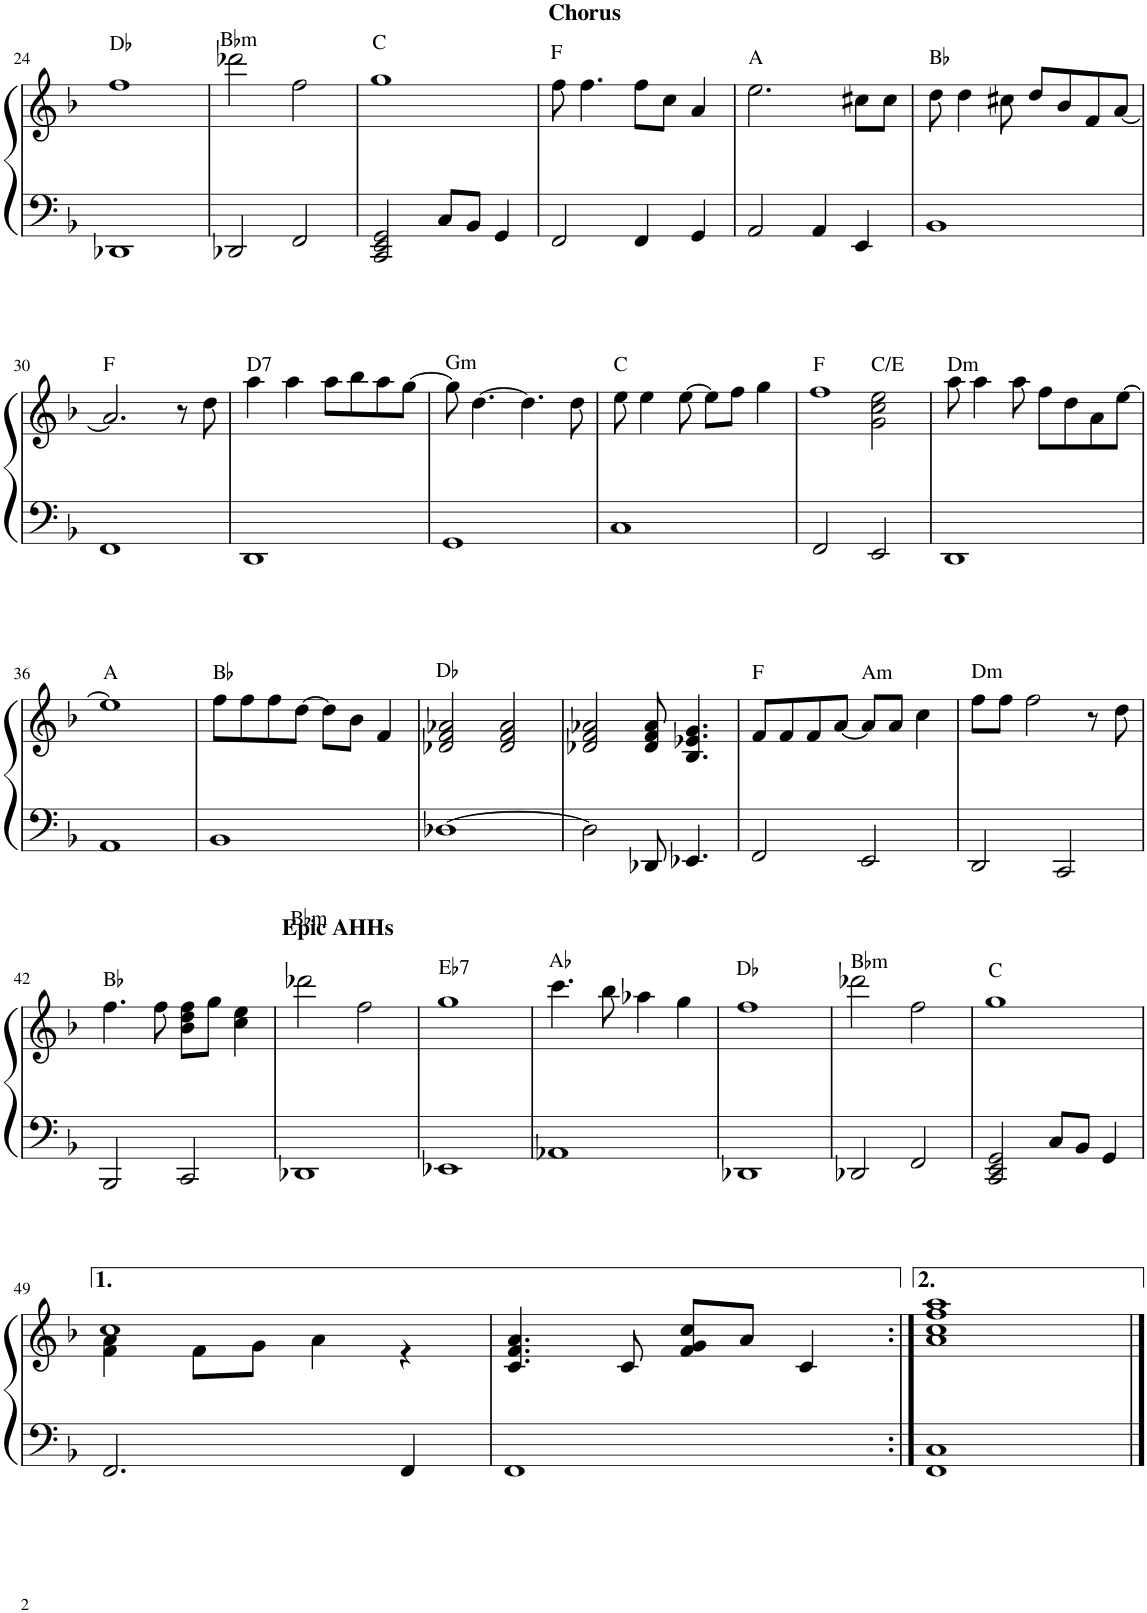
**kern	**kern
*part1	*part1
*staff2	*staff1
*I"Piano	*
*I'Pno.	*
!!LO:PB:g=z
*clefF4	*clefG2
*k[b-]	*k[b-]
*M4/4	*M4/4
=24	=24
!	!LO:TX:a:t=D♭
1DD-X	1ff
=25	=25
!	!LO:TX:a:t=B♭m
2DD-X/	2ddd-X\
2FF/	2ff\
=26	=26
!	!LO:TX:a:t=C
2CC/ 2EE/ 2GG/	1gg
8C/L	.
8BB-/J	.
4GG/	.
=27	=27
!	!LO:TX:a:B:t=Chorus
!	!LO:TX:a:t=F
2FF/	8ff\
.	4.ff\
4FF/	8ff\L
.	8cc\J
4GG/	4a/
=28	=28
!	!LO:TX:a:t=A
2AA/	2.ee\
4AA/	.
4EE/	8cc#X\L
.	8cc#\J
=29	=29
!	!LO:TX:a:t=B♭
1BB-	8dd\
.	4dd\
.	8cc#X\
.	8dd/L
.	8b-/
.	8f/
.	[8a/J
!!LO:LB:g=z
=30	=30
!	!LO:TX:a:t=F
1FF	2.a/]
.	8r
.	8dd\
=31	=31
!	!LO:TX:a:t=D7
1DD	4aa\
.	4aa\
.	8aa\L
.	8bb-\
.	8aa\
.	[8gg\J
=32	=32
!	!LO:TX:a:t=Gm
1GG	8gg\]
.	[4.dd\
.	4.dd\]
.	8dd\
=33	=33
!	!LO:TX:a:t=C
1C	8ee\
.	4ee\
.	[8ee\
.	8ee\L]
.	8ff\J
.	4gg\
=34	=34
*	*^
!	!LO:TX:a:t=F	!
2FF/	1ff	2ryy
!	!	!LO:TX:a:t=C/E
2EE/	.	2g\ 2cc\ 2ee\
=35	=35	=35
!	!LO:TX:a:t=Dm	!
*	*v	*v
1DD	8aa\
.	4aa\
.	8aa\
.	8ff\L
.	8dd\
.	8a\
.	[8ee\J
!!LO:LB:g=z
=36	=36
!	!LO:TX:a:t=A
1AA	1ee]
=37	=37
!	!LO:TX:a:t=B♭
1BB-	8ff\L
.	8ff\
.	8ff\
.	[8dd\J
.	8dd\L]
.	8b-\J
.	4f/
=38	=38
!	!LO:TX:a:t=D♭
[1D-X	2d-X/ 2f/ 2a-X/
.	2d-/ 2f/ 2a-/
=39	=39
2D-\]	2d-X/ 2f/ 2a-X/
8DD-X/	8d-/ 8f/ 8a-/
4.EE-X/	4.B-/ 4.e-X/ 4.g/
=40	=40
!	!LO:TX:a:t=F
2FF/	8f/L
.	8f/
.	8f/
.	[8a/J
!	!LO:TX:a:t=Am
2EE/	8a/L]
.	8a/J
.	4cc\
=41	=41
!	!LO:TX:a:t=Dm
2DD/	8ff\L
.	8ff\J
.	2ff\
2CC/	.
.	8r
.	8dd\
!!LO:LB:g=z
=42	=42
!	!LO:TX:a:t=B♭
2BBB-/	4.ff\
.	8ff\
2CC/	8b-\ 8dd\ 8ff\L
.	8gg\J
.	4cc\ 4ee\
=43	=43
!	!LO:TX:a:t=B♭m
!	!LO:TX:a:B:t=Epic AHHs
1DD-X	2ddd-X\
.	2ff\
=44	=44
!	!LO:TX:a:t=E♭7
1EE-X	1gg
=45	=45
!	!LO:TX:a:t=A♭
1AA-X	4.ccc\
.	8bb-\
.	4aa-X\
.	4gg\
=46	=46
!	!LO:TX:a:t=D♭
1DD-X	1ff
=47	=47
!	!LO:TX:a:t=B♭m
2DD-X/	2ddd-X\
2FF/	2ff\
=48	=48
!	!LO:TX:a:t=C
2CC/ 2EE/ 2GG/	1gg
8C/L	.
8BB-/J	.
4GG/	.
!!LO:LB:g=z
=49	=49
*	*^
2.FF/	1cc	4f\ 4a\
.	.	8f\L
.	.	8g\J
.	.	4a\
4FF/	.	4r
*	*v	*v
=50	=50
1FF	4.c/ 4.f/ 4.a/
.	8c/
.	8f/ 8g/ 8cc/L
.	8a/J
.	4c/
=51:|!	=51:|!
1FF 1C	1a 1cc 1ff 1aa
==	==
*-	*-
